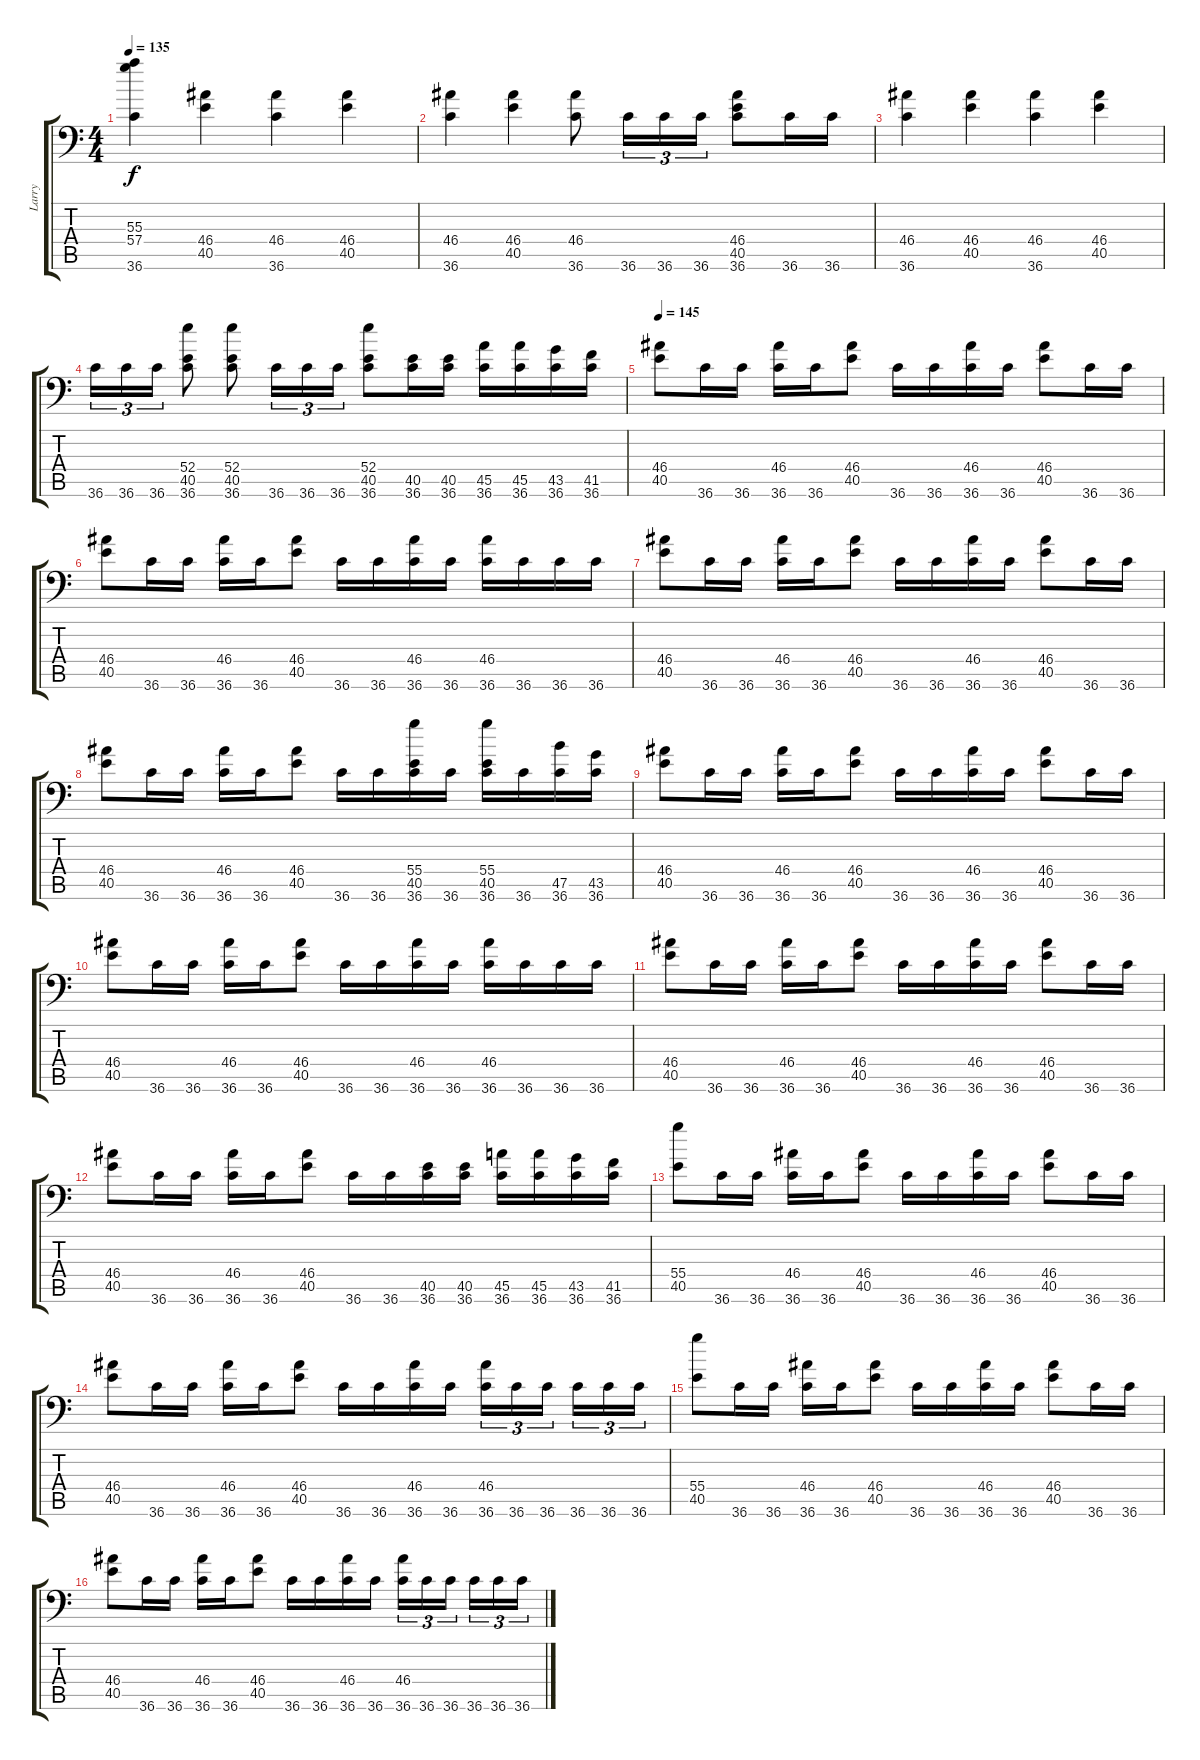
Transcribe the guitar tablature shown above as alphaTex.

\track ("Larry" "Larry") {instrument acousticgrandpiano}
\staff {score tabs}
\tuning (C-1 C-1 C-1 C-1 C-1 C-1) {hide}
\ts (4 4)
\tempo 135
\clef f4
\ks c
(55.3 57.4 36.6).4{dy f} (46.4 40.5).4 (46.4 36.6).4 (46.4 40.5).4 |
(46.4 36.6).4 (46.4 40.5).4 (46.4 36.6).8 36.6.16{tu (3 2)} 36.6.16{tu (3 2)} 36.6.16{tu (3 2)} (46.4 40.5 36.6).8 36.6.16 36.6.16 |
(46.4 36.6).4 (46.4 40.5).4 (46.4 36.6).4 (46.4 40.5).4 |
36.6.16{tu (3 2)} 36.6.16{tu (3 2)} 36.6.16{tu (3 2)} (52.4 40.5 36.6).8 (52.4 40.5 36.6).8 36.6.16{tu (3 2)} 36.6.16{tu (3 2)} 36.6.16{tu (3 2)} (52.4 40.5 36.6).8 (40.5 36.6).16 (40.5 36.6).16 (45.5 36.6).16 (45.5 36.6).16 (43.5 36.6).16 (41.5 36.6).16 |
\tempo 145
(46.4 40.5).8 36.6.16 36.6.16 (46.4 36.6).16 36.6.16 (46.4 40.5).8 36.6.16 36.6.16 (46.4 36.6).16 36.6.16 (46.4 40.5).8 36.6.16 36.6.16 |
(46.4 40.5).8 36.6.16 36.6.16 (46.4 36.6).16 36.6.16 (46.4 40.5).8 36.6.16 36.6.16 (46.4 36.6).16 36.6.16 (46.4 36.6).16 36.6.16 36.6.16 36.6.16 |
(46.4 40.5).8 36.6.16 36.6.16 (46.4 36.6).16 36.6.16 (46.4 40.5).8 36.6.16 36.6.16 (46.4 36.6).16 36.6.16 (46.4 40.5).8 36.6.16 36.6.16 |
(46.4 40.5).8 36.6.16 36.6.16 (46.4 36.6).16 36.6.16 (46.4 40.5).8 36.6.16 36.6.16 (55.4 40.5 36.6).16 36.6.16 (55.4 40.5 36.6).16 36.6.16 (47.5 36.6).16 (43.5 36.6).16 |
(46.4 40.5).8 36.6.16 36.6.16 (46.4 36.6).16 36.6.16 (46.4 40.5).8 36.6.16 36.6.16 (46.4 36.6).16 36.6.16 (46.4 40.5).8 36.6.16 36.6.16 |
(46.4 40.5).8 36.6.16 36.6.16 (46.4 36.6).16 36.6.16 (46.4 40.5).8 36.6.16 36.6.16 (46.4 36.6).16 36.6.16 (46.4 36.6).16 36.6.16 36.6.16 36.6.16 |
(46.4 40.5).8 36.6.16 36.6.16 (46.4 36.6).16 36.6.16 (46.4 40.5).8 36.6.16 36.6.16 (46.4 36.6).16 36.6.16 (46.4 40.5).8 36.6.16 36.6.16 |
(46.4 40.5).8 36.6.16 36.6.16 (46.4 36.6).16 36.6.16 (46.4 40.5).8 36.6.16 36.6.16 (40.5 36.6).16 (40.5 36.6).16 (45.5 36.6).16 (45.5 36.6).16 (43.5 36.6).16 (41.5 36.6).16 |
(55.4 40.5).8 36.6.16 36.6.16 (46.4 36.6).16 36.6.16 (46.4 40.5).8 36.6.16 36.6.16 (46.4 36.6).16 36.6.16 (46.4 40.5).8 36.6.16 36.6.16 |
(46.4 40.5).8 36.6.16 36.6.16 (46.4 36.6).16 36.6.16 (46.4 40.5).8 36.6.16 36.6.16 (46.4 36.6).16 36.6.16 (46.4 36.6).16{tu (3 2)} 36.6.16{tu (3 2)} 36.6.16{tu (3 2)} 36.6.16{tu (3 2)} 36.6.16{tu (3 2)} 36.6.16{tu (3 2)} |
(55.4 40.5).8 36.6.16 36.6.16 (46.4 36.6).16 36.6.16 (46.4 40.5).8 36.6.16 36.6.16 (46.4 36.6).16 36.6.16 (46.4 40.5).8 36.6.16 36.6.16 |
(46.4 40.5).8 36.6.16 36.6.16 (46.4 36.6).16 36.6.16 (46.4 40.5).8 36.6.16 36.6.16 (46.4 36.6).16 36.6.16 (46.4 36.6).16{tu (3 2)} 36.6.16{tu (3 2)} 36.6.16{tu (3 2)} 36.6.16{tu (3 2)} 36.6.16{tu (3 2)} 36.6.16{tu (3 2)}
